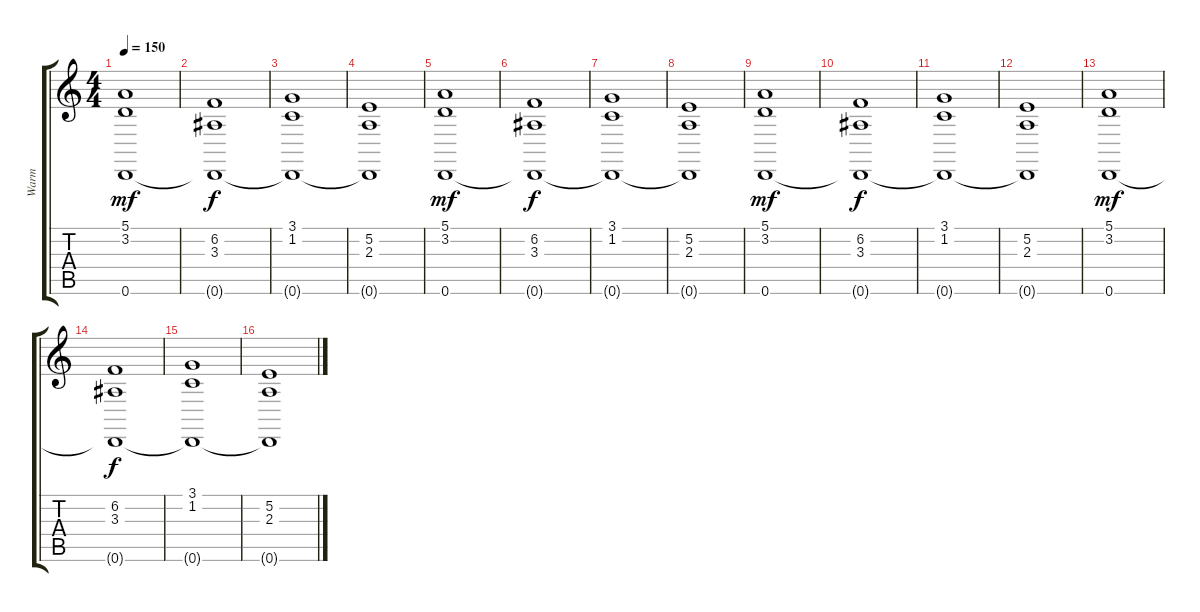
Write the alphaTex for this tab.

\track ("Warm" "Warm") {instrument pad2warm}
\staff {score tabs}
\tuning (E4 B3 G3 D3 A2 D2) {hide}
\ts (4 4)
\tempo 150
\clef g2
\ks c
(5.1 3.2 0.6).1{dy mf} |
(6.2 3.3 0.6{t}).1{dy f} |
(3.1 1.2 0.6{t}).1 |
(5.2 2.3 0.6{t}).1 |
(5.1 3.2 0.6).1{dy mf} |
(6.2 3.3 0.6{t}).1{dy f} |
(3.1 1.2 0.6{t}).1 |
(5.2 2.3 0.6{t}).1 |
(5.1 3.2 0.6).1{dy mf} |
(6.2 3.3 0.6{t}).1{dy f} |
(3.1 1.2 0.6{t}).1 |
(5.2 2.3 0.6{t}).1 |
(5.1 3.2 0.6).1{dy mf} |
(6.2 3.3 0.6{t}).1{dy f} |
(3.1 1.2 0.6{t}).1 |
(5.2 2.3 0.6{t}).1
